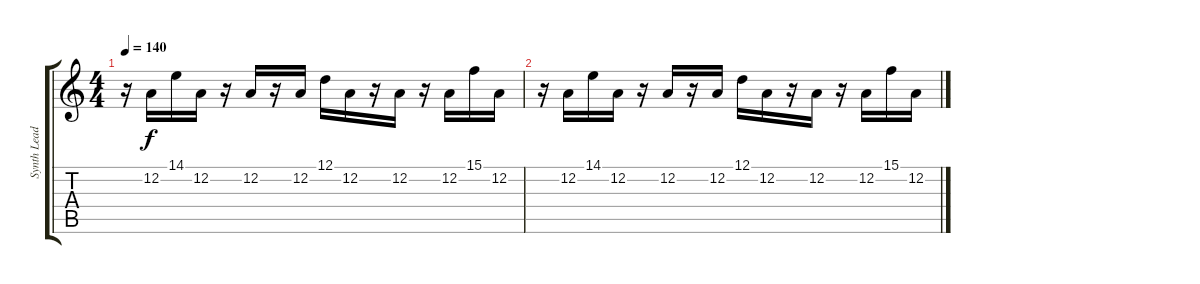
\track ("Synth Lead" "Synth Lead") {instrument lead1square}
\staff {score tabs}
\tuning (D4 A3 F3 C3 G2 D2) {hide}
\ts (4 4)
\tempo 140
\clef g2
\ks c
r.16{dy f volume 0} 12.2.16 14.1.16 12.2.16 r.16 12.2.16 r.16 12.2.16 12.1.16 12.2.16 r.16 12.2.16 r.16 12.2.16 15.1.16 12.2.16 |
r.16 12.2.16 14.1.16 12.2.16 r.16 12.2.16 r.16 12.2.16 12.1.16 12.2.16 r.16 12.2.16 r.16 12.2.16 15.1.16 12.2.16
